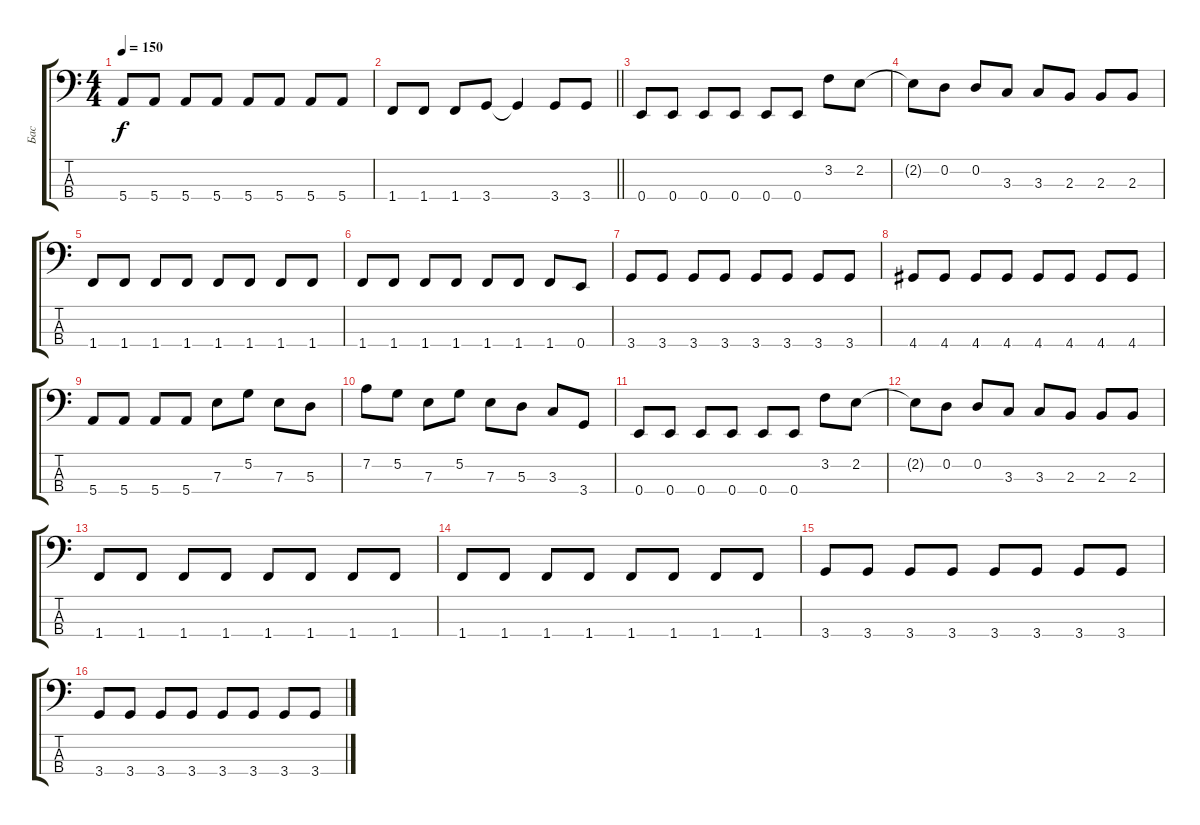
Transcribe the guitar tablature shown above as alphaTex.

\track ("Бас" "Бас") {instrument electricbassfinger}
\staff {score tabs}
\tuning (G2 D2 A1 E1) {hide}
\ts (4 4)
\tempo 150
\clef f4
\ks c
5.4.8{dy f} 5.4.8 5.4.8 5.4.8 5.4.8 5.4.8 5.4.8 5.4.8 |
\barLineRight lightlight
1.4.8 1.4.8 1.4.8 3.4.8 3.4{t}.4 3.4.8 3.4.8 |
0.4.8 0.4.8 0.4.8 0.4.8 0.4.8 0.4.8 3.2.8 2.2.8 |
2.2{t}.8 0.2.8 0.2.8 3.3.8 3.3.8 2.3.8 2.3.8 2.3.8 |
1.4.8 1.4.8 1.4.8 1.4.8 1.4.8 1.4.8 1.4.8 1.4.8 |
1.4.8 1.4.8 1.4.8 1.4.8 1.4.8 1.4.8 1.4.8 0.4.8 |
3.4.8 3.4.8 3.4.8 3.4.8 3.4.8 3.4.8 3.4.8 3.4.8 |
4.4.8 4.4.8 4.4.8 4.4.8 4.4.8 4.4.8 4.4.8 4.4.8 |
5.4.8 5.4.8 5.4.8 5.4.8 7.3.8 5.2.8 7.3.8 5.3.8 |
7.2.8 5.2.8 7.3.8 5.2.8 7.3.8 5.3.8 3.3.8 3.4.8 |
0.4.8 0.4.8 0.4.8 0.4.8 0.4.8 0.4.8 3.2.8 2.2.8 |
2.2{t}.8 0.2.8 0.2.8 3.3.8 3.3.8 2.3.8 2.3.8 2.3.8 |
1.4.8 1.4.8 1.4.8 1.4.8 1.4.8 1.4.8 1.4.8 1.4.8 |
1.4.8 1.4.8 1.4.8 1.4.8 1.4.8 1.4.8 1.4.8 1.4.8 |
3.4.8 3.4.8 3.4.8 3.4.8 3.4.8 3.4.8 3.4.8 3.4.8 |
3.4.8 3.4.8 3.4.8 3.4.8 3.4.8 3.4.8 3.4.8 3.4.8
